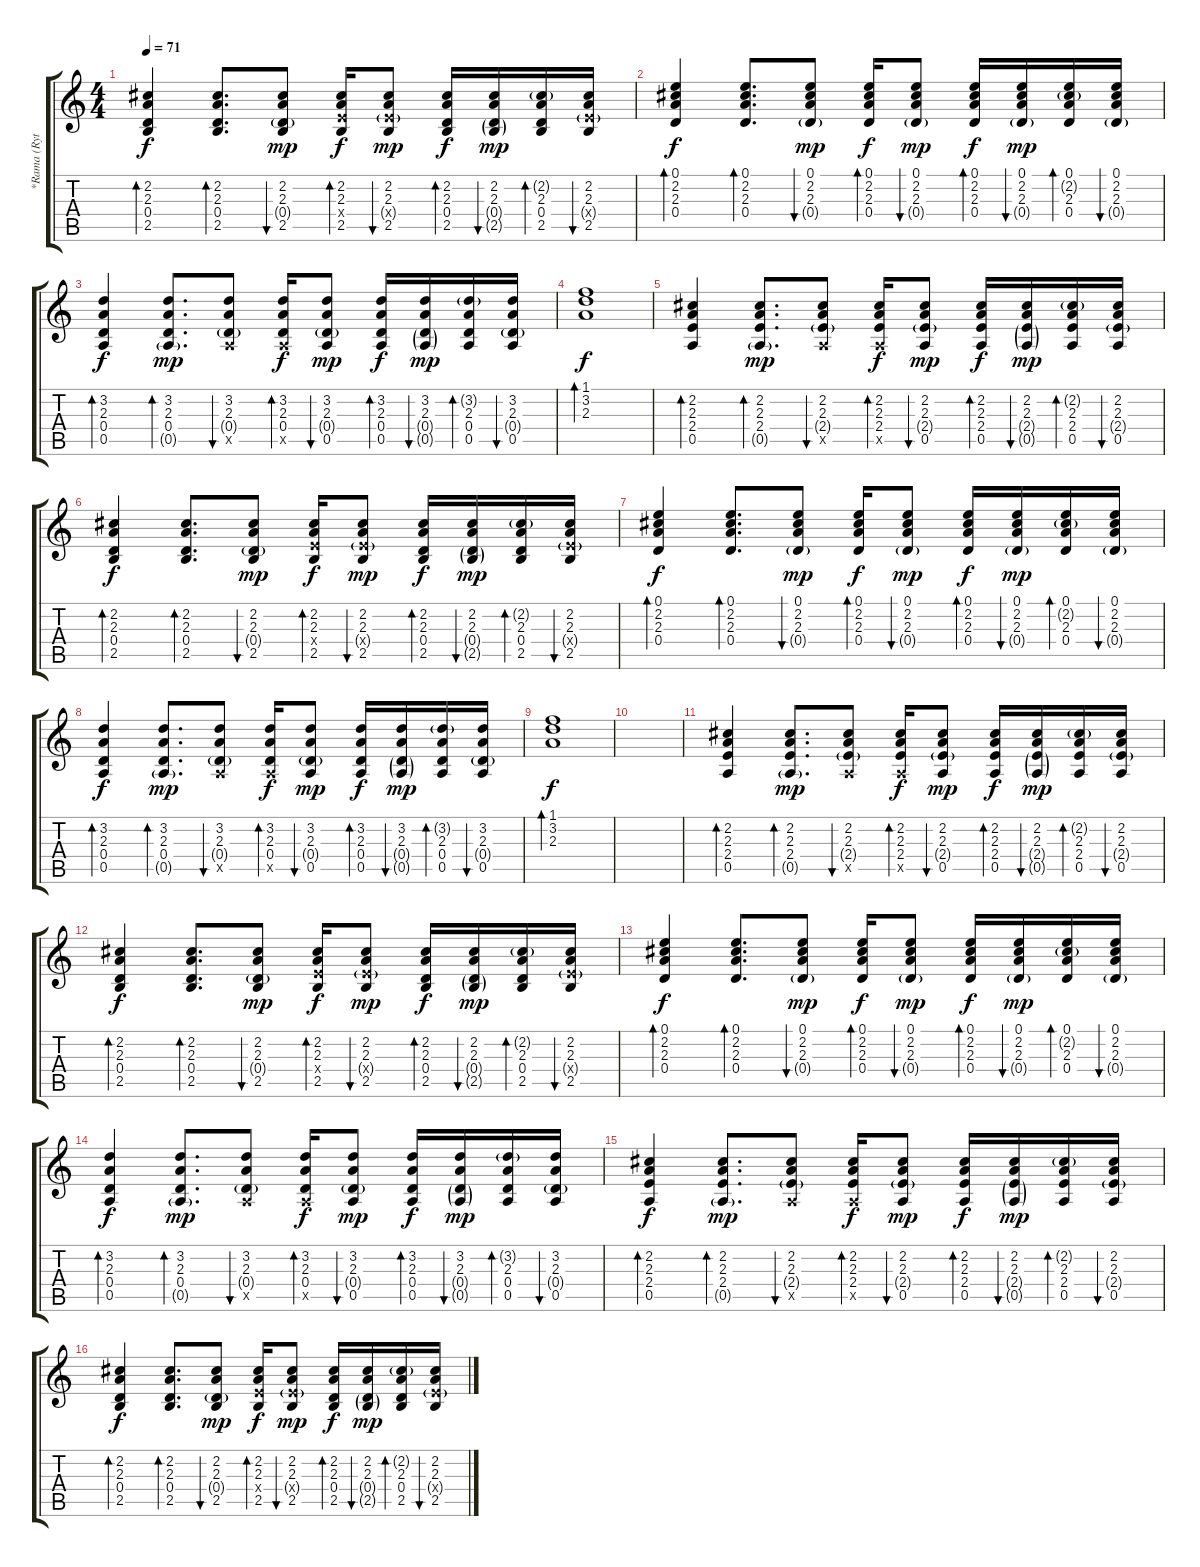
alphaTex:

\track ("*Rama (Rythm Guitar)" "*Rama (Ryt") {instrument electricguitarclean}
\staff {score tabs}
\tuning (E4 B3 G3 D3 A2 E2) {hide}
\ts (4 4)
\tempo 71
\clef g2
\ks c
(2.2 2.3 0.4 2.5).4{bd 60 dy f} (2.2 2.3 0.4 2.5).8{d bd 60} (2.2 2.3 0.4{g} 2.5).8{bu 60 dy mp} (2.2 2.3 2.4{x} 2.5).16{bd 60 dy f} (2.2 2.3 2.4{g x} 2.5).8{bu 60 dy mp} (2.2 2.3 0.4 2.5).16{bd 60 dy f} (2.2 2.3 0.4{g} 2.5{g}).16{bu 60 dy mp} (2.2{g} 2.3 0.4 2.5).16{bd 60} (2.2 2.3 2.4{g x} 2.5).16{bu 60} |
(0.1 2.2 2.3 0.4).4{bd 60 dy f} (0.1 2.2 2.3 0.4).8{d bd 60} (0.1 2.2 2.3 0.4{g}).8{bu 60 dy mp} (0.1 2.2 2.3 0.4).16{bd 60 dy f} (0.1 2.2 2.3 0.4{g}).8{bu 60 dy mp} (0.1 2.2 2.3 0.4).16{bd 60 dy f} (0.1 2.2 2.3 0.4{g}).16{bu 60 dy mp} (0.1 2.2{g} 2.3 0.4).16{bd 60} (0.1 2.2 2.3 0.4{g}).16{bu 60} |
(3.2 2.3 0.4 0.5).4{bd 60 dy f} (3.2 2.3 0.4 0.5{g}).8{d bd 60 dy mp} (3.2 2.3 0.4{g} 0.5{x}).8{bu 60} (3.2 2.3 0.4 0.5{x}).16{bd 60 dy f} (3.2 2.3 0.4{g} 0.5).8{bu 60 dy mp} (3.2 2.3 0.4 0.5).16{bd 60 dy f} (3.2 2.3 0.4{g} 0.5{g}).16{bu 60 dy mp} (3.2{g} 2.3 0.4 0.5).16{bd 60} (3.2 2.3 0.4{g} 0.5).16{bu 60} |
(1.1 3.2 2.3).1{bd 120 dy f} |
(2.2 2.3 2.4 0.5).4{bd 60} (2.2 2.3 2.4 0.5{g}).8{d bd 60 dy mp} (2.2 2.3 2.4{g} 0.5{x}).8{bu 60} (2.2 2.3 2.4 0.5{x}).16{bd 60 dy f} (2.2 2.3 2.4{g} 0.5).8{bu 60 dy mp} (2.2 2.3 2.4 0.5).16{bd 60 dy f} (2.2 2.3 2.4{g} 0.5{g}).16{bu 60 dy mp} (2.2{g} 2.3 2.4 0.5).16{bd 60} (2.2 2.3 2.4{g} 0.5).16{bu 60} |
(2.2 2.3 0.4 2.5).4{bd 60 dy f} (2.2 2.3 0.4 2.5).8{d bd 60} (2.2 2.3 0.4{g} 2.5).8{bu 60 dy mp} (2.2 2.3 2.4{x} 2.5).16{bd 60 dy f} (2.2 2.3 2.4{g x} 2.5).8{bu 60 dy mp} (2.2 2.3 0.4 2.5).16{bd 60 dy f} (2.2 2.3 0.4{g} 2.5{g}).16{bu 60 dy mp} (2.2{g} 2.3 0.4 2.5).16{bd 60} (2.2 2.3 2.4{g x} 2.5).16{bu 60} |
(0.1 2.2 2.3 0.4).4{bd 60 dy f} (0.1 2.2 2.3 0.4).8{d bd 60} (0.1 2.2 2.3 0.4{g}).8{bu 60 dy mp} (0.1 2.2 2.3 0.4).16{bd 60 dy f} (0.1 2.2 2.3 0.4{g}).8{bu 60 dy mp} (0.1 2.2 2.3 0.4).16{bd 60 dy f} (0.1 2.2 2.3 0.4{g}).16{bu 60 dy mp} (0.1 2.2{g} 2.3 0.4).16{bd 60} (0.1 2.2 2.3 0.4{g}).16{bu 60} |
(3.2 2.3 0.4 0.5).4{bd 60 dy f} (3.2 2.3 0.4 0.5{g}).8{d bd 60 dy mp} (3.2 2.3 0.4{g} 0.5{x}).8{bu 60} (3.2 2.3 0.4 0.5{x}).16{bd 60 dy f} (3.2 2.3 0.4{g} 0.5).8{bu 60 dy mp} (3.2 2.3 0.4 0.5).16{bd 60 dy f} (3.2 2.3 0.4{g} 0.5{g}).16{bu 60 dy mp} (3.2{g} 2.3 0.4 0.5).16{bd 60} (3.2 2.3 0.4{g} 0.5).16{bu 60} |
(1.1 3.2 2.3).1{bd 120 dy f} |
|
(2.2 2.3 2.4 0.5).4{bd 60} (2.2 2.3 2.4 0.5{g}).8{d bd 60 dy mp} (2.2 2.3 2.4{g} 0.5{x}).8{bu 60} (2.2 2.3 2.4 0.5{x}).16{bd 60 dy f} (2.2 2.3 2.4{g} 0.5).8{bu 60 dy mp} (2.2 2.3 2.4 0.5).16{bd 60 dy f} (2.2 2.3 2.4{g} 0.5{g}).16{bu 60 dy mp} (2.2{g} 2.3 2.4 0.5).16{bd 60} (2.2 2.3 2.4{g} 0.5).16{bu 60} |
(2.2 2.3 0.4 2.5).4{bd 60 dy f} (2.2 2.3 0.4 2.5).8{d bd 60} (2.2 2.3 0.4{g} 2.5).8{bu 60 dy mp} (2.2 2.3 2.4{x} 2.5).16{bd 60 dy f} (2.2 2.3 2.4{g x} 2.5).8{bu 60 dy mp} (2.2 2.3 0.4 2.5).16{bd 60 dy f} (2.2 2.3 0.4{g} 2.5{g}).16{bu 60 dy mp} (2.2{g} 2.3 0.4 2.5).16{bd 60} (2.2 2.3 2.4{g x} 2.5).16{bu 60} |
(0.1 2.2 2.3 0.4).4{bd 60 dy f} (0.1 2.2 2.3 0.4).8{d bd 60} (0.1 2.2 2.3 0.4{g}).8{bu 60 dy mp} (0.1 2.2 2.3 0.4).16{bd 60 dy f} (0.1 2.2 2.3 0.4{g}).8{bu 60 dy mp} (0.1 2.2 2.3 0.4).16{bd 60 dy f} (0.1 2.2 2.3 0.4{g}).16{bu 60 dy mp} (0.1 2.2{g} 2.3 0.4).16{bd 60} (0.1 2.2 2.3 0.4{g}).16{bu 60} |
(3.2 2.3 0.4 0.5).4{bd 60 dy f} (3.2 2.3 0.4 0.5{g}).8{d bd 60 dy mp} (3.2 2.3 0.4{g} 0.5{x}).8{bu 60} (3.2 2.3 0.4 0.5{x}).16{bd 60 dy f} (3.2 2.3 0.4{g} 0.5).8{bu 60 dy mp} (3.2 2.3 0.4 0.5).16{bd 60 dy f} (3.2 2.3 0.4{g} 0.5{g}).16{bu 60 dy mp} (3.2{g} 2.3 0.4 0.5).16{bd 60} (3.2 2.3 0.4{g} 0.5).16{bu 60} |
(2.2 2.3 2.4 0.5).4{bd 60 dy f} (2.2 2.3 2.4 0.5{g}).8{d bd 60 dy mp} (2.2 2.3 2.4{g} 0.5{x}).8{bu 60} (2.2 2.3 2.4 0.5{x}).16{bd 60 dy f} (2.2 2.3 2.4{g} 0.5).8{bu 60 dy mp} (2.2 2.3 2.4 0.5).16{bd 60 dy f} (2.2 2.3 2.4{g} 0.5{g}).16{bu 60 dy mp} (2.2{g} 2.3 2.4 0.5).16{bd 60} (2.2 2.3 2.4{g} 0.5).16{bu 60} |
(2.2 2.3 0.4 2.5).4{bd 60 dy f} (2.2 2.3 0.4 2.5).8{d bd 60} (2.2 2.3 0.4{g} 2.5).8{bu 60 dy mp} (2.2 2.3 2.4{x} 2.5).16{bd 60 dy f} (2.2 2.3 2.4{g x} 2.5).8{bu 60 dy mp} (2.2 2.3 0.4 2.5).16{bd 60 dy f} (2.2 2.3 0.4{g} 2.5{g}).16{bu 60 dy mp} (2.2{g} 2.3 0.4 2.5).16{bd 60} (2.2 2.3 2.4{g x} 2.5).16{bu 60}
